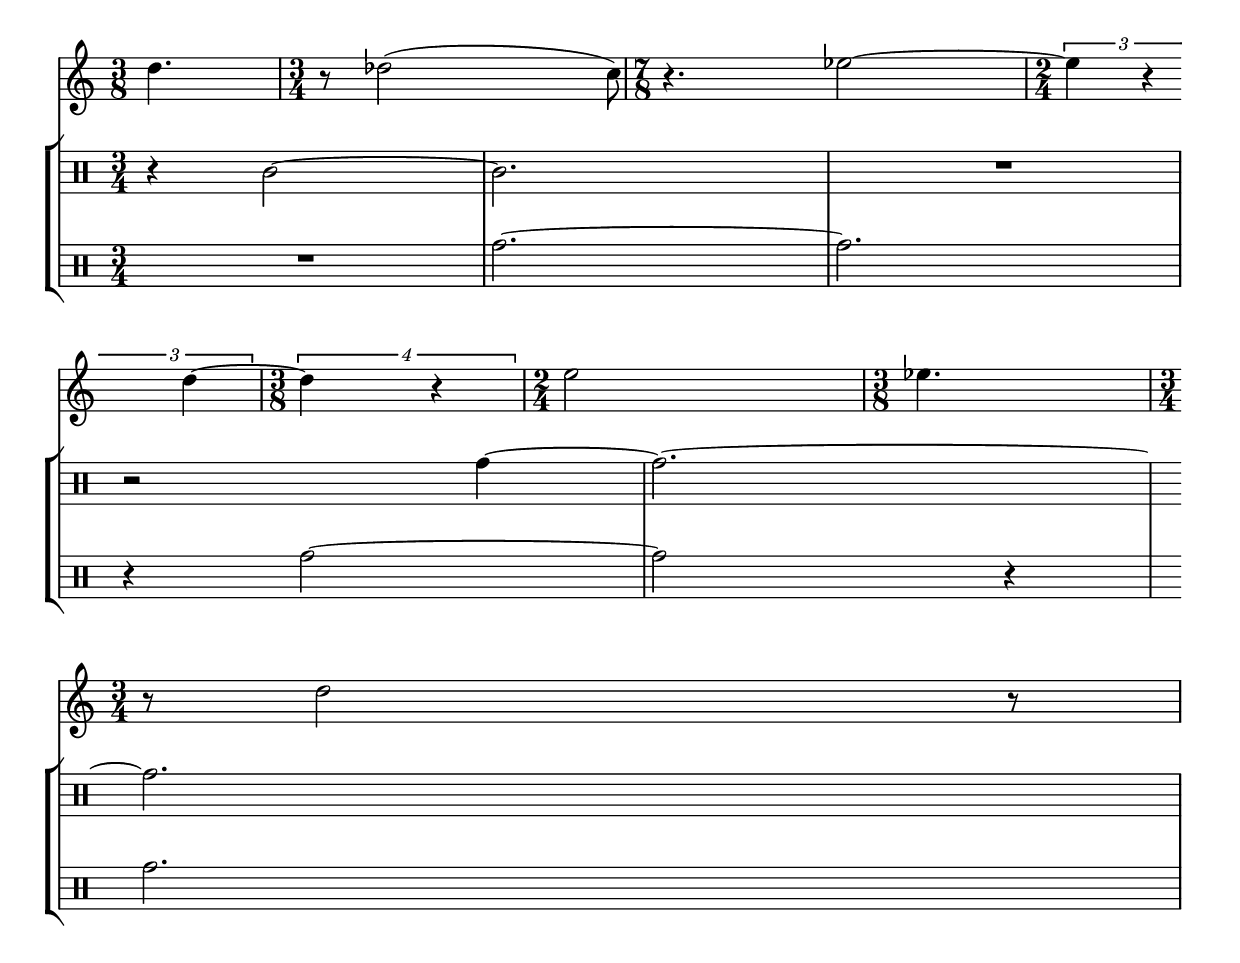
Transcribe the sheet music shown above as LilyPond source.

%% Do not edit this file; it is auto-generated from LSR http://lsr.dsi.unimi.it
%% This file is in the public domain.
\version "2.13.1"

\header {
  lsrtags = "rhythms, percussion"

  texidoc = "
In the following snippet, two parts have a completely different time
signature, yet remain synchronized. The bar lines can no longer be
printed at the @code{Score} level; to allow independent bar lines in
each part, the @code{Default_barline_engraver} and
@code{Timing_translator} are moved from the @code{Score} context to the
@code{Staff} context. 

"
  doctitle = "Printing music with different time signatures"
} % begin verbatim

\paper {
  indent = #0
  ragged-right = ##t
}

global = { \time 3/4 { s2.*3 } \bar "" \break { s2.*3 } }

\layout {
  \context {
    \Score
    \remove "Timing_translator"
    \remove "Time_signature_engraver"
    \remove "Default_bar_line_engraver"
    \override SpacingSpanner #'uniform-stretching = ##t
    \override SpacingSpanner #'strict-note-spacing = ##t
    proportionalNotationDuration = #(ly:make-moment 1 64)
  }
  \context {
    \Staff
    \consists "Timing_translator"
    \consists "Default_bar_line_engraver"
    \consists "Time_signature_engraver"
  }
  \context {
    \Voice
    \remove "Forbid_line_break_engraver"
    tupletFullLength = ##t
  }
}

Bassklarinette = \new Staff <<
  \global {
    \bar "|"
    \clef treble
    \time 3/8
    d''4.
    
    \bar "|"
    \time 3/4
    r8 des''2( c''8)
    
    \bar "|"
    \time 7/8
    r4. ees''2 ~
    
    \bar "|"
    \time 2/4
    \tupletUp
    \times 2/3 { ees''4 r4 d''4 ~ }
    
    \bar "|"
    \time 3/8
    \tupletUp
    \times 3/4 { d''4 r4 }
    
    \bar "|"
    \time 2/4
    e''2
    
    \bar "|"
    \time 3/8
    es''4.
    
    \bar "|"
    \time 3/4
    r8 d''2 r8
    \bar "|"
  }
>>

Perkussion = \new StaffGroup <<
  \new Staff <<
    \global {
      \bar "|"
      \clef percussion
      \time 3/4
      r4 c'2 ~
      
      \bar "|"
      c'2.
      
      \bar "|"
      R2.
      
      \bar "|"
      r2 g'4 ~
      
      \bar "|"
      g'2. ~
      
      \bar "|"
      g'2.
    }
  >>
  \new Staff <<
    \global {
      \bar "|"
      \clef percussion
      \time 3/4
      R2.
      
      \bar "|"
      g'2. ~
      
      \bar "|"
      g'2.
      
      \bar "|"
      r4 g'2 ~
      
      \bar "|"
      g'2 r4
      
      \bar "|"
      g'2.
    }
  >>
>>

\score {
  <<
    \Bassklarinette
    \Perkussion
  >>
}
